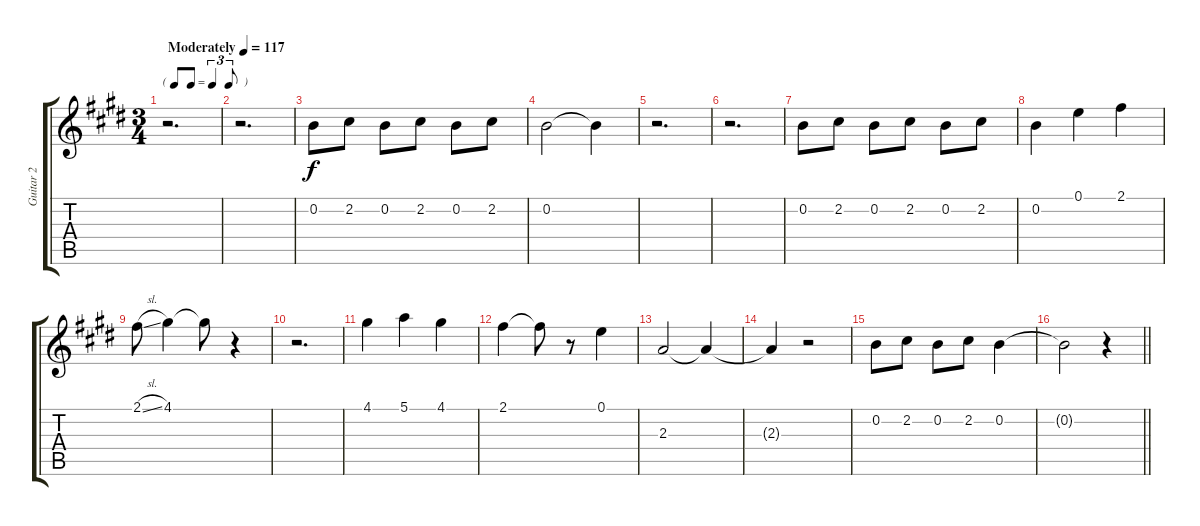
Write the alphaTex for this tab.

\track ("Guitar 2" "Guitar 2") {instrument acousticguitarnylon}
\staff {score tabs}
\tuning (E4 B3 G3 D3 A2 E2) {hide}
\ts (3 4)
\tf triplet8th
\tempo (117 "Moderately")
\clef g2
\ks e
r.2{d dy f instrument acousticguitarnylon} |
r.2{d} |
0.2.8 2.2.8 0.2.8 2.2.8 0.2.8 2.2.8 |
0.2.2 0.2{t}.4 |
r.2{d} |
r.2{d} |
0.2.8 2.2.8 0.2.8 2.2.8 0.2.8 2.2.8 |
0.2.4 0.1.4 2.1.4 |
2.1{sl}.8 4.1.4 4.1{t}.8 r.4 |
r.2{d} |
4.1.4 5.1.4 4.1.4 |
2.1.4 2.1{t}.8 r.8 0.1.4 |
2.3.2 2.3{t}.4 |
2.3{t}.4 r.2 |
0.2.8 2.2.8 0.2.8 2.2.8 0.2.4 |
\barLineRight lightlight
0.2{t}.2 r.4
